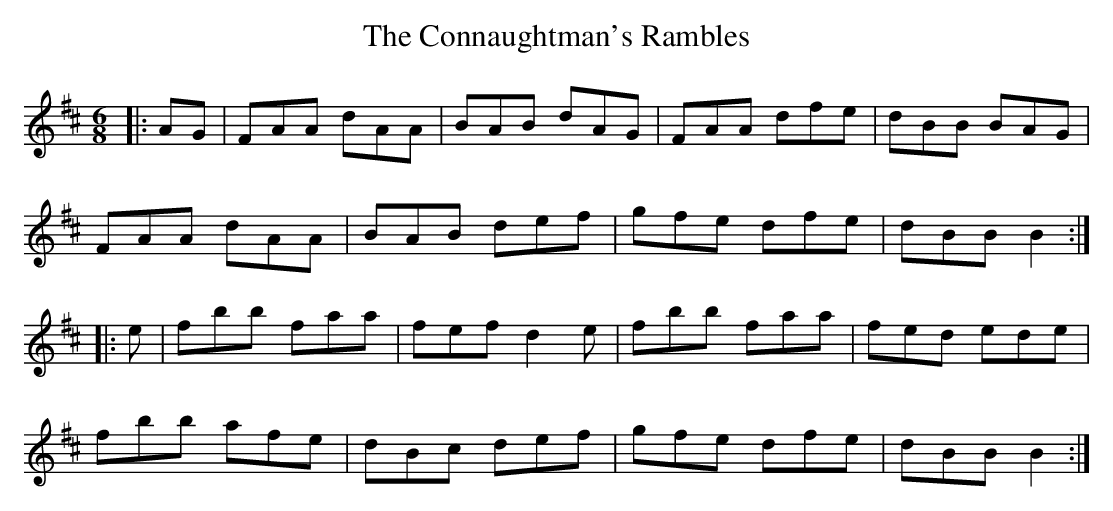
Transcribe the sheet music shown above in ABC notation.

X:1
T:Connaughtman's Rambles, The
M:6/8
K:D
|:AG|FAA dAA|BAB dAG|FAA dfe|dBB BAG|
FAA dAA|BAB def|gfe dfe|dBB B2:|
|:e|fbb faa|fef d2e|fbb faa|fed ede|
fbb afe|dBc def|gfe dfe|dBB B2:|
